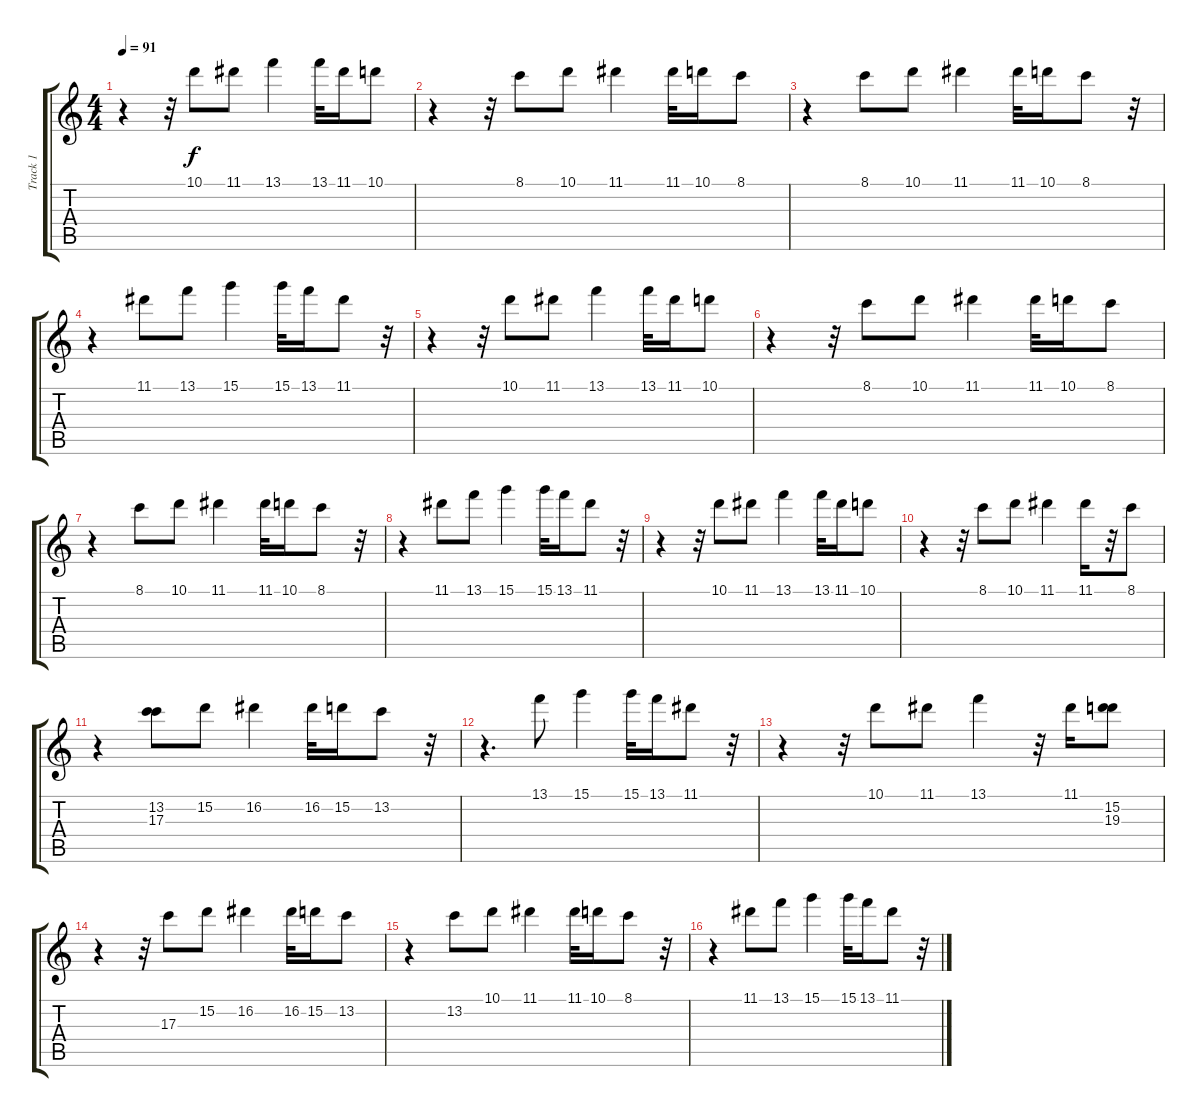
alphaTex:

\track ("Track 1" "Track 1") {instrument acousticguitarsteel}
\staff {score tabs}
\tuning (E4 B3 G3 D3 A2 E2) {hide}
\ts (4 4)
\tempo 91
\clef g2
\ks c
r.4{dy f} r.32 10.1.8 11.1.8 13.1.4 13.1.32 11.1.16 10.1.8 |
r.4 r.32 8.1.8 10.1.8 11.1.4 11.1.32 10.1.16 8.1.8 |
r.4 8.1.8 10.1.8 11.1.4 11.1.32 10.1.16 8.1.8 r.32 |
r.4 11.1.8 13.1.8 15.1.4 15.1.32 13.1.16 11.1.8 r.32 |
r.4 r.32 10.1.8 11.1.8 13.1.4 13.1.32 11.1.16 10.1.8 |
r.4 r.32 8.1.8 10.1.8 11.1.4 11.1.32 10.1.16 8.1.8 |
r.4 8.1.8 10.1.8 11.1.4 11.1.32 10.1.16 8.1.8 r.32 |
r.4 11.1.8 13.1.8 15.1.4 15.1.32 13.1.16 11.1.8 r.32 |
r.4 r.32 10.1.8 11.1.8 13.1.4 13.1.32 11.1.16 10.1.8 |
r.4 r.32 8.1.8 10.1.8 11.1.4 11.1.16 r.32 8.1.8 |
r.4 (13.2 17.3).8 15.2.8 16.2.4 16.2.32 15.2.16 13.2.8 r.32 |
r.4{d} 13.1.8 15.1.4 15.1.32 13.1.16 11.1.8 r.32 |
r.4 r.32 10.1.8 11.1.8 13.1.4 r.32 11.1.16 (15.2 19.3).8 |
r.4 r.32 17.3.8 15.2.8 16.2.4 16.2.32 15.2.16 13.2.8 |
r.4 13.2.8 10.1.8 11.1.4 11.1.32 10.1.16 8.1.8 r.32 |
r.4 11.1.8 13.1.8 15.1.4 15.1.32 13.1.16 11.1.8 r.32
